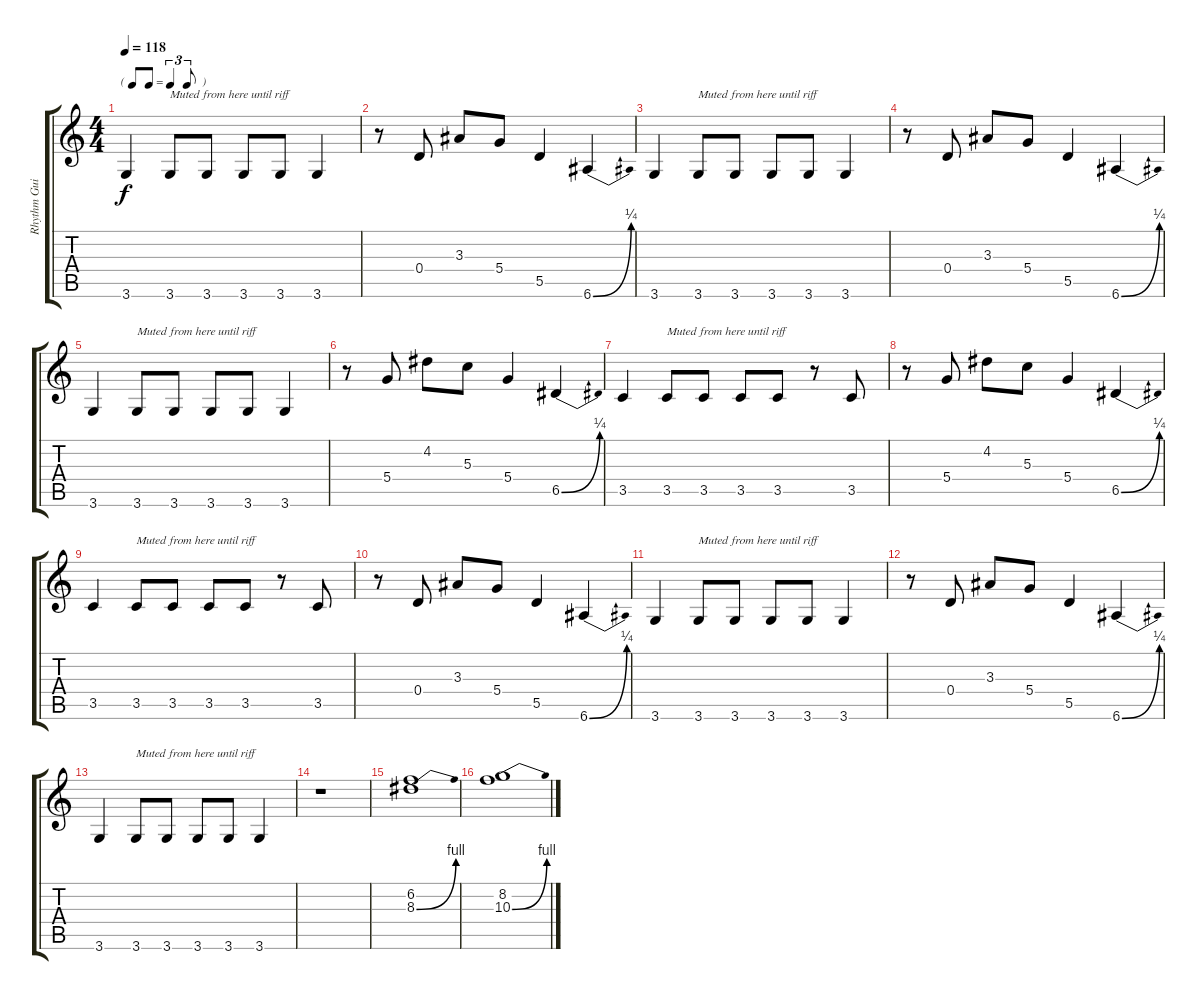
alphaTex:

\track ("Rhythm Guitar" "Rhythm Gui") {instrument overdrivenguitar}
\staff {score tabs}
\tuning (E4 B3 G3 D3 A2 E2) {hide}
\ts (4 4)
\tf triplet8th
\tempo 118
\clef g2
\ks c
3.6.4{dy f} 3.6.8{txt "Muted from here until riff"} 3.6.8 3.6.8 3.6.8 3.6.4 |
r.8 0.4.8 3.3.8 5.4.8 5.5.4 6.6{be (bend 0 0 60 1)}.4 |
3.6.4 3.6.8{txt "Muted from here until riff"} 3.6.8 3.6.8 3.6.8 3.6.4 |
r.8 0.4.8 3.3.8 5.4.8 5.5.4 6.6{be (bend 0 0 60 1)}.4 |
3.6.4 3.6.8{txt "Muted from here until riff"} 3.6.8 3.6.8 3.6.8 3.6.4 |
r.8 5.4.8 4.2.8 5.3.8 5.4.4 6.5{be (bend 0 0 60 1)}.4 |
3.5.4 3.5.8{txt "Muted from here until riff"} 3.5.8 3.5.8 3.5.8 r.8 3.5.8 |
r.8 5.4.8 4.2.8 5.3.8 5.4.4 6.5{be (bend 0 0 60 1)}.4 |
3.5.4 3.5.8{txt "Muted from here until riff"} 3.5.8 3.5.8 3.5.8 r.8 3.5.8 |
r.8 0.4.8 3.3.8 5.4.8 5.5.4 6.6{be (bend 0 0 60 1)}.4 |
3.6.4 3.6.8{txt "Muted from here until riff"} 3.6.8 3.6.8 3.6.8 3.6.4 |
r.8 0.4.8 3.3.8 5.4.8 5.5.4 6.6{be (bend 0 0 60 1)}.4 |
3.6.4 3.6.8{txt "Muted from here until riff"} 3.6.8 3.6.8 3.6.8 3.6.4 |
r.1 |
(6.2 8.3{be (bend 0 0 60 4)}).1 |
(8.2 10.3{be (bend 0 0 60 4)}).1
